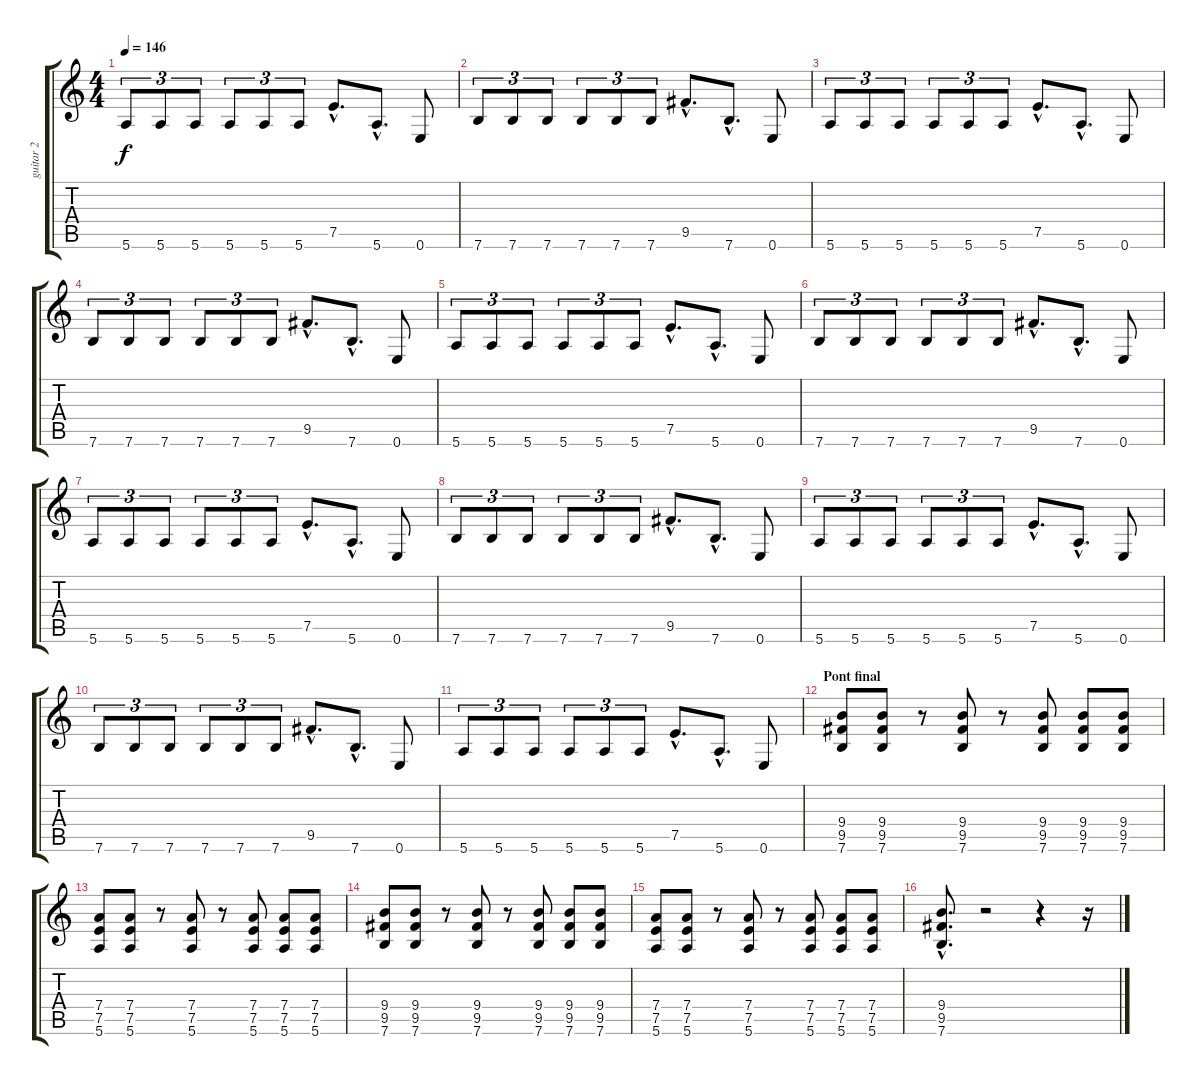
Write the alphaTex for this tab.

\track ("guitar 2" "guitar 2") {instrument overdrivenguitar}
\staff {score tabs}
\tuning (E4 B3 G3 D3 A2 E2) {hide}
\ts (4 4)
\tempo 146
\clef g2
\ks c
5.6.8{tu (3 2) dy f} 5.6.8{tu (3 2)} 5.6.8{tu (3 2)} 5.6.8{tu (3 2)} 5.6.8{tu (3 2)} 5.6.8{tu (3 2)} 7.5{hac}.8{d} 5.6{hac}.8{d} 0.6.8 |
7.6.8{tu (3 2)} 7.6.8{tu (3 2)} 7.6.8{tu (3 2)} 7.6.8{tu (3 2)} 7.6.8{tu (3 2)} 7.6.8{tu (3 2)} 9.5{hac}.8{d} 7.6{hac}.8{d} 0.6.8 |
5.6.8{tu (3 2)} 5.6.8{tu (3 2)} 5.6.8{tu (3 2)} 5.6.8{tu (3 2)} 5.6.8{tu (3 2)} 5.6.8{tu (3 2)} 7.5{hac}.8{d} 5.6{hac}.8{d} 0.6.8 |
7.6.8{tu (3 2)} 7.6.8{tu (3 2)} 7.6.8{tu (3 2)} 7.6.8{tu (3 2)} 7.6.8{tu (3 2)} 7.6.8{tu (3 2)} 9.5{hac}.8{d} 7.6{hac}.8{d} 0.6.8 |
5.6.8{tu (3 2)} 5.6.8{tu (3 2)} 5.6.8{tu (3 2)} 5.6.8{tu (3 2)} 5.6.8{tu (3 2)} 5.6.8{tu (3 2)} 7.5{hac}.8{d} 5.6{hac}.8{d} 0.6.8 |
7.6.8{tu (3 2)} 7.6.8{tu (3 2)} 7.6.8{tu (3 2)} 7.6.8{tu (3 2)} 7.6.8{tu (3 2)} 7.6.8{tu (3 2)} 9.5{hac}.8{d} 7.6{hac}.8{d} 0.6.8 |
5.6.8{tu (3 2)} 5.6.8{tu (3 2)} 5.6.8{tu (3 2)} 5.6.8{tu (3 2)} 5.6.8{tu (3 2)} 5.6.8{tu (3 2)} 7.5{hac}.8{d} 5.6{hac}.8{d} 0.6.8 |
7.6.8{tu (3 2)} 7.6.8{tu (3 2)} 7.6.8{tu (3 2)} 7.6.8{tu (3 2)} 7.6.8{tu (3 2)} 7.6.8{tu (3 2)} 9.5{hac}.8{d} 7.6{hac}.8{d} 0.6.8 |
5.6.8{tu (3 2)} 5.6.8{tu (3 2)} 5.6.8{tu (3 2)} 5.6.8{tu (3 2)} 5.6.8{tu (3 2)} 5.6.8{tu (3 2)} 7.5{hac}.8{d} 5.6{hac}.8{d} 0.6.8 |
7.6.8{tu (3 2)} 7.6.8{tu (3 2)} 7.6.8{tu (3 2)} 7.6.8{tu (3 2)} 7.6.8{tu (3 2)} 7.6.8{tu (3 2)} 9.5{hac}.8{d} 7.6{hac}.8{d} 0.6.8 |
5.6.8{tu (3 2)} 5.6.8{tu (3 2)} 5.6.8{tu (3 2)} 5.6.8{tu (3 2)} 5.6.8{tu (3 2)} 5.6.8{tu (3 2)} 7.5{hac}.8{d} 5.6{hac}.8{d} 0.6.8 |
\section ("" "Pont final")
(9.4 9.5 7.6).8 (9.4 9.5 7.6).8 r.8 (9.4 9.5 7.6).8 r.8 (9.4 9.5 7.6).8 (9.4 9.5 7.6).8 (9.4 9.5 7.6).8 |
(7.4 7.5 5.6).8 (7.4 7.5 5.6).8 r.8 (7.4 7.5 5.6).8 r.8 (7.4 7.5 5.6).8 (7.4 7.5 5.6).8 (7.4 7.5 5.6).8 |
(9.4 9.5 7.6).8 (9.4 9.5 7.6).8 r.8 (9.4 9.5 7.6).8 r.8 (9.4 9.5 7.6).8 (9.4 9.5 7.6).8 (9.4 9.5 7.6).8 |
(7.4 7.5 5.6).8 (7.4 7.5 5.6).8 r.8 (7.4 7.5 5.6).8 r.8 (7.4 7.5 5.6).8 (7.4 7.5 5.6).8 (7.4 7.5 5.6).8 |
(9.4{hac} 9.5{hac} 7.6{hac}).8{d} r.2 r.4 r.16
